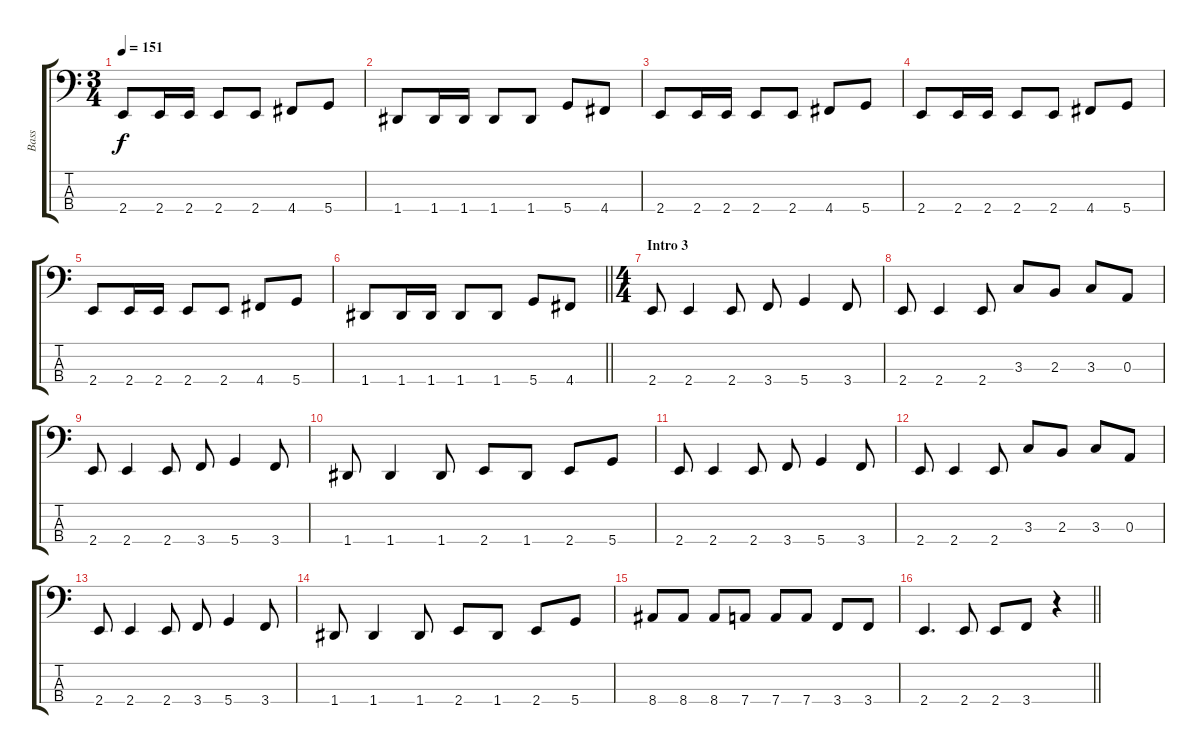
\track ("Bass" "Bass") {instrument electricbassfinger}
\staff {score tabs}
\tuning (G2 D2 A1 D1) {hide}
\ts (3 4)
\tempo 151
\clef f4
\ks c
2.4.8{dy f} 2.4.16 2.4.16 2.4.8 2.4.8 4.4.8 5.4.8 |
1.4.8 1.4.16 1.4.16 1.4.8 1.4.8 5.4.8 4.4.8 |
2.4.8 2.4.16 2.4.16 2.4.8 2.4.8 4.4.8 5.4.8 |
2.4.8 2.4.16 2.4.16 2.4.8 2.4.8 4.4.8 5.4.8 |
2.4.8 2.4.16 2.4.16 2.4.8 2.4.8 4.4.8 5.4.8 |
\barLineRight lightlight
1.4.8 1.4.16 1.4.16 1.4.8 1.4.8 5.4.8 4.4.8 |
\ts (4 4)
\section ("" "Intro 3")
2.4.8 2.4.4 2.4.8 3.4.8 5.4.4 3.4.8 |
2.4.8 2.4.4 2.4.8 3.3.8 2.3.8 3.3.8 0.3.8 |
2.4.8 2.4.4 2.4.8 3.4.8 5.4.4 3.4.8 |
1.4.8 1.4.4 1.4.8 2.4.8 1.4.8 2.4.8 5.4.8 |
2.4.8 2.4.4 2.4.8 3.4.8 5.4.4 3.4.8 |
2.4.8 2.4.4 2.4.8 3.3.8 2.3.8 3.3.8 0.3.8 |
2.4.8 2.4.4 2.4.8 3.4.8 5.4.4 3.4.8 |
1.4.8 1.4.4 1.4.8 2.4.8 1.4.8 2.4.8 5.4.8 |
8.4.8 8.4.8 8.4.8 7.4.8 7.4.8 7.4.8 3.4.8 3.4.8 |
\barLineRight lightlight
2.4.4{d} 2.4.8 2.4.8 3.4.8 r.4
